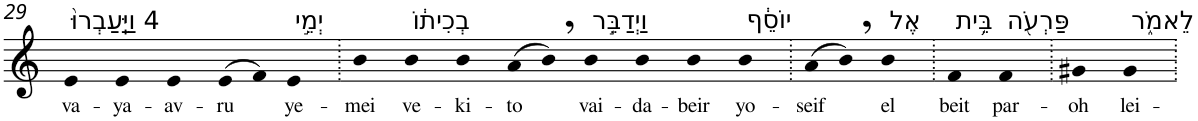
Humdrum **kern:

**kern	**text
*part1	*part1
*staff1	*staff1
*I"Piano	*
*I'Pno	*
!!LO:PB:g=z
*clefG2	*
*k[]	*
=29	=29
!LO:TX:a:t=4 וַיַּֽעַבְרוּ֙	!
!	!LO:LY:b
4e	va-
!	!LO:LY:b
4e	-ya-
!	!LO:LY:b
4e	-av-
!	!LO:LY:b
(>8e	-ru
8f)	.
!LO:TX:a:t=יְמֵ֣י	!
!	!LO:LY:b
4e	ye-
=30.	=30.
!	!LO:LY:b
4b	-mei
!LO:TX:a:t=בְכִית֔וֹ	!
!	!LO:LY:b
4b	ve-
!	!LO:LY:b
4b	-ki-
!	!LO:LY:b
(>8a	-to
8b,)	.
!LO:TX:a:t=וַיְדַבֵּ֣ר	!
!	!LO:LY:b
4b	vai-
!	!LO:LY:b
4b	-da-
!	!LO:LY:b
4b	-beir
!LO:TX:a:t=יוֹסֵ֔ף	!
!	!LO:LY:b
4b	yo-
=31.	=31.
!	!LO:LY:b
(>8a	-seif
8b,)	.
!LO:TX:a:t=אֶל	!
!	!LO:LY:b
4b	el
=32.	=32.
!LO:TX:a:t=בֵּ֥ית	!
!	!LO:LY:b
4f	beit
!LO:TX:a:t=פַּרְעֹ֖ה	!
!	!LO:LY:b
4f	par-
=33.	=33.
!	!LO:LY:b
4g#X	-oh
!LO:TX:a:t=לֵאמֹ֑ר	!
!	!LO:LY:b
4g#	lei-
=.	=.
*-	*-
